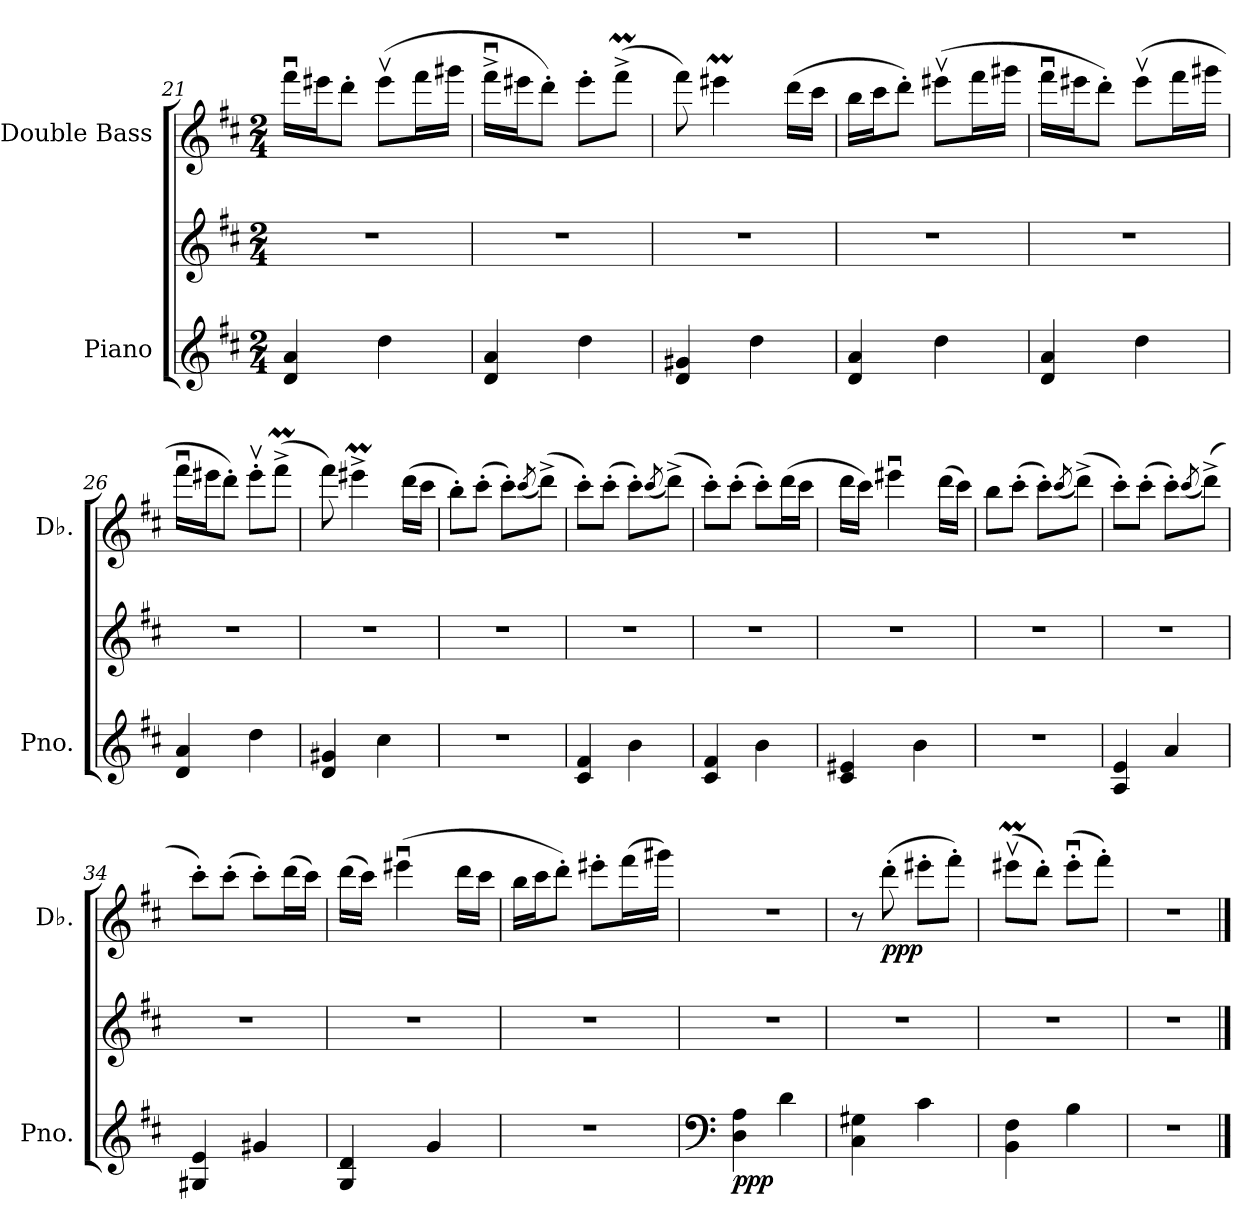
**kern	**kern	**dynam	**kern	**dynam
*part2	*part2	*part2	*part1	*part1
*staff3	*staff2	*staff2/3	*staff1	*staff1
*I"Piano	*	*	*I"Double Bass	*
*I'Pno.	*	*	*I'Db.	*
*clefG2	*clefG2	*	*clefG2	*
*	*	*	*ITrd7c12	*
*k[f#c#]	*k[f#c#]	*	*k[f#c#]	*
*M2/4	*M2/4	*	*M2/4	*
=21	=21	=21	=21	=21
4d/ 4a/	2r	.	16ff#u\LL	.
.	.	.	16ee#X\J	.
.	.	.	8dd'\J	.
4dd\	.	.	(8ee#v\L	.
.	.	.	16ff#\L	.
.	.	.	16gg#X\JJ	.
!!LO:PB:g=z
=22	=22	=22	=22	=22
4d/ 4a/	2r	.	16ff#u^\LL	.
.	.	.	16ee#X\J	.
.	.	.	8dd'\J)	.
4dd\	.	.	8ee#'\L	.
.	.	.	(8ff#m^\J	.
=23	=23	=23	=23	=23
4d/ 4g#X/	2r	.	8ff#\)	.
.	.	.	4ee#Xm\	.
4dd\	.	.	.	.
.	.	.	(16dd\LL	.
.	.	.	16cc#\JJ	.
=24	=24	=24	=24	=24
4d/ 4a/	2r	.	16b\LL	.
.	.	.	16cc#\J	.
.	.	.	8dd'\J)	.
4dd\	.	.	(8ee#Xv\L	.
.	.	.	16ff#\L	.
.	.	.	16gg#X\JJ	.
=25	=25	=25	=25	=25
4d/ 4a/	2r	.	16ff#u\LL	.
.	.	.	16ee#X\J	.
.	.	.	8dd'\J)	.
4dd\	.	.	(8ee#v\L	.
.	.	.	16ff#\L	.
.	.	.	16gg#X\JJ	.
=26	=26	=26	=26	=26
4d/ 4a/	2r	.	16ff#u\LL	.
.	.	.	16ee#X\J	.
.	.	.	8dd'\J)	.
4dd\	.	.	8ee#v'\L	.
.	.	.	(8ff#m^\J	.
=27	=27	=27	=27	=27
4d/ 4g#X/	2r	.	8ff#\)	.
.	.	.	4ee#Xm^\	.
4cc#\	.	.	.	.
.	.	.	(16dd\LL	.
.	.	.	16cc#\JJ	.
!!LO:LB:g=z
=28	=28	=28	=28	=28
2r	2r	.	8b'\L)	.
.	.	.	(8cc#'\J	.
.	.	.	8cc#'\L)	.
.	.	.	(8qcc#/	.
.	.	.	(8dd^\J)	.
=29	=29	=29	=29	=29
4c#/ 4f#/	2r	.	8cc#'\L)	.
.	.	.	(8cc#'\J	.
4b\	.	.	8cc#'\L)	.
.	.	.	(8qcc#/	.
.	.	.	(8dd^\J)	.
=30	=30	=30	=30	=30
4c#/ 4f#/	2r	.	8cc#'\L)	.
.	.	.	(8cc#'\J	.
4b\	.	.	8cc#'\L)	.
.	.	.	(16dd\L	.
.	.	.	16cc#\JJ	.
=31	=31	=31	=31	=31
4c#/ 4e#X/	2r	.	16dd\LL	.
.	.	.	16cc#\JJ)	.
.	.	.	4ee#Xu\	.
4b\	.	.	.	.
.	.	.	(16dd\LL	.
.	.	.	16cc#\JJ)	.
=32	=32	=32	=32	=32
2r	2r	.	8b\L	.
.	.	.	(8cc#'\J	.
.	.	.	8cc#'\L)	.
.	.	.	(8qcc#/	.
.	.	.	(8dd^\J)	.
=33	=33	=33	=33	=33
4A/ 4e/	2r	.	8cc#'\L)	.
.	.	.	(8cc#'\J	.
4a/	.	.	8cc#'\L)	.
.	.	.	(8qcc#/	.
.	.	.	(8dd^\J)	.
=34	=34	=34	=34	=34
4G#X/ 4e/	2r	.	8cc#'\L)	.
.	.	.	(8cc#'\J	.
4g#X/	.	.	8cc#'\L)	.
.	.	.	(16dd\L	.
.	.	.	16cc#\JJ)	.
!!LO:LB:g=z
=35	=35	=35	=35	=35
4G/ 4d/	2r	.	(16dd\LL	.
.	.	.	16cc#\JJ)	.
.	.	.	(4ee#Xu\	.
4g/	.	.	.	.
.	.	.	16dd\LL	.
.	.	.	16cc#\JJ	.
=36	=36	=36	=36	=36
2r	2r	.	16b\LL	.
.	.	.	16cc#\J	.
.	.	.	8dd'\J)	.
.	.	.	8ee#X'\L	.
.	.	.	(16ff#\L	.
.	.	.	16gg#X\JJ)	.
=37	=37	=37	=37	=37
*clefF4	*	*	*	*
!	!	!LO:DY:b=2	!	!
4D\ 4A\	2r	ppp	2r	.
4d\	.	.	.	.
=38	=38	=38	=38	=38
4C#\ 4G#X\	2r	.	8r	.
!	!	!	!	!LO:DY:b
.	.	.	(8dd'\	ppp
4c#\	.	.	8ee#X'\L	.
.	.	.	8ff#'\J)	.
=39	=39	=39	=39	=39
4BB\ 4F#\	2r	.	(8ee#Xmv\L	.
.	.	.	8dd'\J)	.
4B\	.	.	(8ee#u'\L	.
.	.	.	8ff#'\J)	.
=40	=40	=40	=40	=40
2r	2r	.	2r	.
==	==	==	==	==
*-	*-	*-	*-	*-
